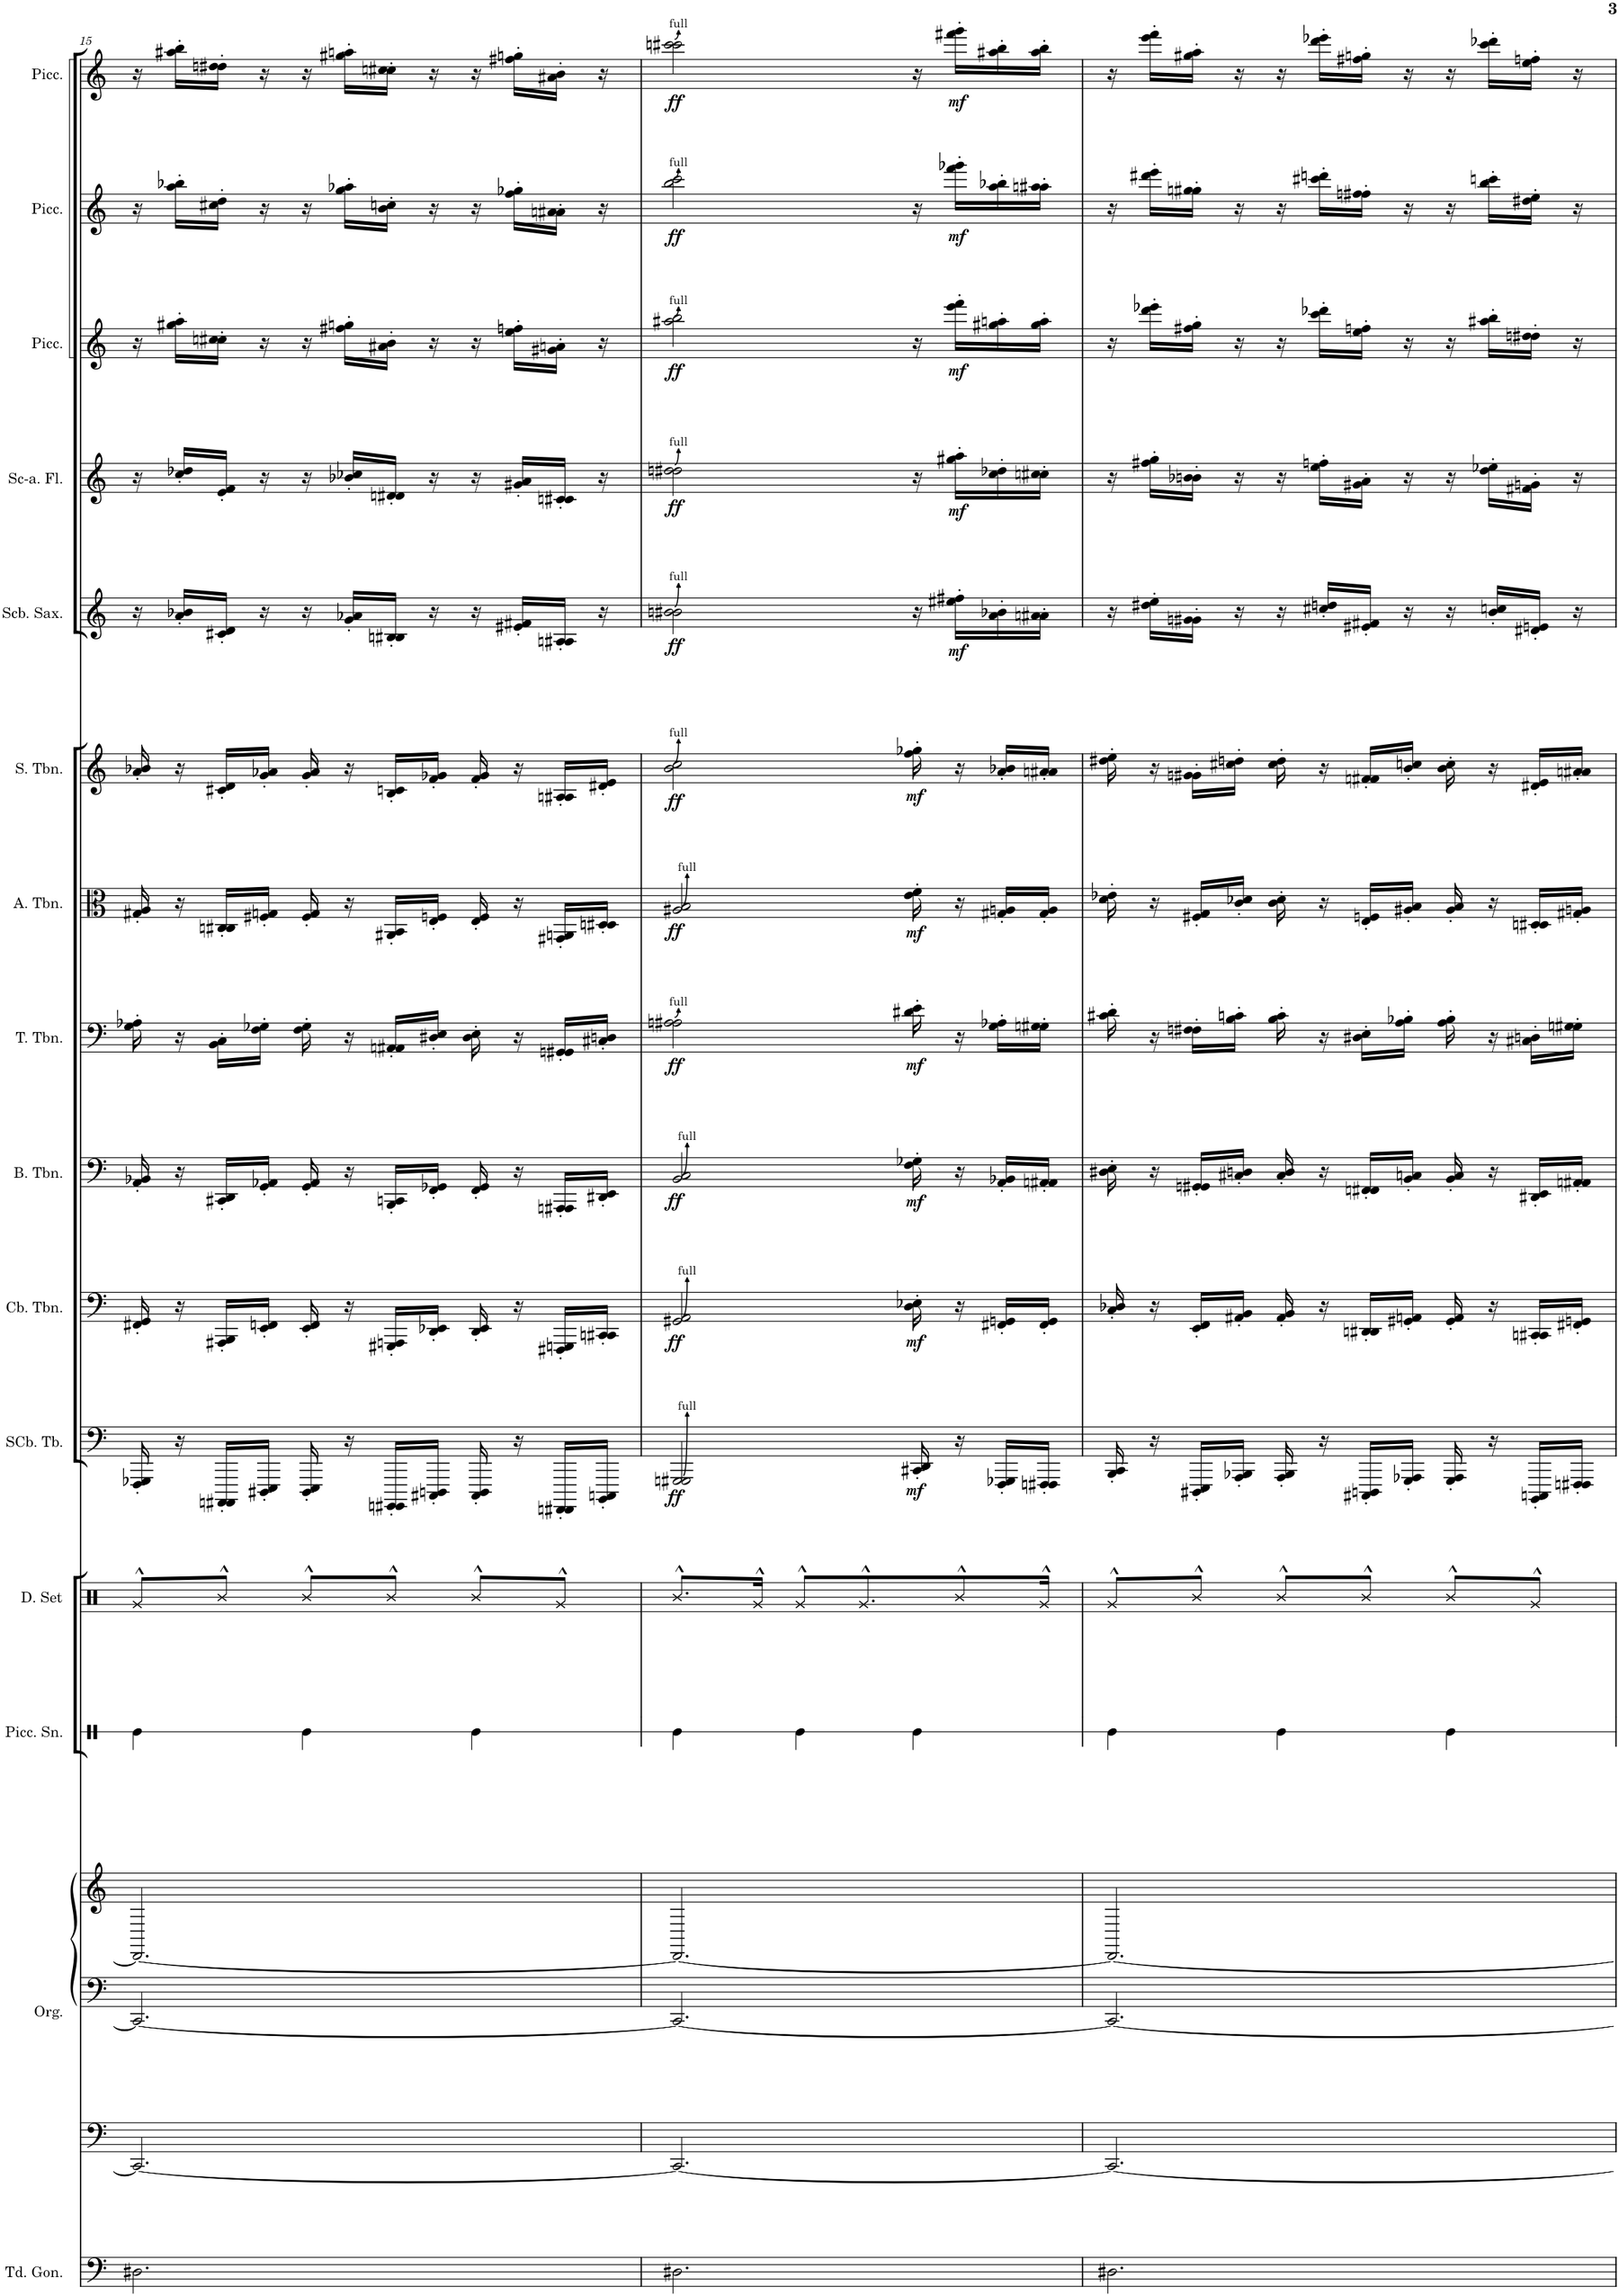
**kern	**kern	**kern	**kern	**kern	**kern	**kern	**dynam	**kern	**dynam	**kern	**dynam	**kern	**dynam	**kern	**dynam	**kern	**dynam	**kern	**dynam	**kern	**dynam	**kern	**dynam	**kern	**dynam	**kern	**dynam
*part15	*part14	*part14	*part14	*part13	*part12	*part11	*part11	*part10	*part10	*part9	*part9	*part8	*part8	*part7	*part7	*part6	*part6	*part5	*part5	*part4	*part4	*part3	*part3	*part2	*part2	*part1	*part1
*staff17	*staff16	*staff15	*staff14	*staff13	*staff12	*staff11	*staff11	*staff10	*staff10	*staff9	*staff9	*staff8	*staff8	*staff7	*staff7	*staff6	*staff6	*staff5	*staff5	*staff4	*staff4	*staff3	*staff3	*staff2	*staff2	*staff1	*staff1
*I"Tuned Gongs	*I"Organ	*	*	*I"Piccolo Snare	*I"Drumset	*I"Sub-Contrabass Tuba	*	*I"Contrabass Trombone	*	*I"Bass Trombone	*	*I"Tenor Trombone	*	*I"Alto Trombone	*	*I"Soprano Trombone	*	*I"Subcontrabass Saxophone	*	*I"Sub Contra-alto Flute	*	*I"Piccolo	*	*I"Piccolo	*	*I"Piccolo	*
*I'Td. Gon.	*I'Org.	*	*	*I'Picc. Sn.	*I'D. Set	*I'SCb. Tb.	*	*I'Cb. Tbn.	*	*I'B. Tbn.	*	*I'T. Tbn.	*	*I'A. Tbn.	*	*I'S. Tbn.	*	*I'Scb. Sax.	*	*I'Sc-a. Fl.	*	*I'Picc.	*	*I'Picc.	*	*I'Picc.	*
!!LO:PB:g=z
*clefF4	*clefF4	*clefF4	*clefG2	*clefX	*clefX	*clefF4	*	*clefF4	*	*clefF4	*	*clefF4	*	*clefC3	*	*clefG2	*	*clefG2	*	*clefG2	*	*clefG2	*	*clefG2	*	*clefG2	*
*	*	*	*	*	*	*	*	*	*	*	*	*	*	*	*	*	*	*Trd22c38	*	*Trd17c29	*	*Trd-7c-12	*	*Trd-7c-12	*	*Trd-7c-12	*
*k[]	*k[]	*k[]	*k[]	*k[]	*k[]	*k[]	*	*k[]	*	*k[]	*	*k[]	*	*k[]	*	*k[]	*	*k[]	*	*k[]	*	*k[]	*	*k[]	*	*k[]	*
*M3/4	*M3/4	*M3/4	*M3/4	*M3/4	*M3/4	*M3/4	*	*M3/4	*	*M3/4	*	*M3/4	*	*M3/4	*	*M3/4	*	*M3/4	*	*M3/4	*	*M3/4	*	*M3/4	*	*M3/4	*
=15	=15	=15	=15	=15	=15	=15	=15	=15	=15	=15	=15	=15	=15	=15	=15	=15	=15	=15	=15	=15	=15	=15	=15	=15	=15	=15	=15
2.D#X\	2.CC/_	2.CC#/_	2.DD/_	4Re\	8Rg^^/L	16FFF/' 16GGG-X/'	.	16FF#X/' 16GG/'	.	16AA/' 16BB-X/'	.	16G\' 16A-X\'	.	16G#X/' 16A/'	.	16a/' 16b-X/'	.	16r	.	16r	.	16r	.	16r	.	16r	.
.	.	.	.	.	.	16r	.	16r	.	16r	.	16r	.	16r	.	16r	.	16a/' 16b-X/'LL	.	16cc/' 16dd-X/'LL	.	16gg#X\' 16aa\'LL	.	16aa\' 16bb-X\'LL	.	16aa#X\' 16bb\'LL	.
.	.	.	.	.	8R^^/J	16AAAAn/' 16AAAA#X/'LL	.	16AAA#X/' 16BBB/'LL	.	16CC#X/' 16DD/'LL	.	16BB\' 16C\'LL	.	16Cn/' 16C#X/'LL	.	16c#X/' 16d/'LL	.	16c#X/' 16d/'JJ	.	16e/' 16f/'JJ	.	16ccn\' 16cc#X\'JJ	.	16cc#X\' 16dd\'JJ	.	16ddn\' 16dd#X\'JJ	.
.	.	.	.	.	.	16DDD#X/' 16EEE/'JJ	.	16EE/' 16FFn/'JJ	.	16GG/' 16AA-X/'JJ	.	16F\' 16G-X\'JJ	.	16F#X/' 16Gn/'JJ	.	16g/' 16a-X/'JJ	.	16r	.	16r	.	16r	.	16r	.	16r	.
.	.	.	.	4Re\	8R^^/L	16DDD#/' 16EEE/'	.	16EE/' 16FF/'	.	16GG/' 16AA-/'	.	16F\' 16G-\'	.	16F#/' 16G/'	.	16g/' 16a-/'	.	16r	.	16r	.	16r	.	16r	.	16r	.
.	.	.	.	.	.	16r	.	16r	.	16r	.	16r	.	16r	.	16r	.	16g/' 16a-X/'LL	.	16b-X/' 16cc-X/'LL	.	16ff#X\' 16ggn\'LL	.	16gg\' 16aa-X\'LL	.	16gg#X\' 16aan\'LL	.
.	.	.	.	.	8R^^/J	16GGGGn/' 16GGGG#X/'LL	.	16GGG#X/' 16AAAn/'LL	.	16BBB/' 16CCn/'LL	.	16AAn/' 16AA#X/'LL	.	16AA#X/' 16BB/'LL	.	16B/' 16cn/'LL	.	16Bn/' 16B#X/'JJ	.	16dn/' 16d#X/'JJ	.	16a#X\' 16b\'JJ	.	16b\' 16ccn\'JJ	.	16ccn\' 16cc#X\'JJ	.
.	.	.	.	.	.	16CCC#X/' 16DDDn/'JJ	.	16DD/' 16EE-X/'JJ	.	16FF/' 16GG-X/'JJ	.	16D#X/' 16E/'JJ	.	16E/' 16Fn/'JJ	.	16f/' 16g-X/'JJ	.	16r	.	16r	.	16r	.	16r	.	16r	.
.	.	.	.	4Re\	8R^^/L	16CCC#/' 16DDD/'	.	16DD/' 16EE-/'	.	16FF/' 16GG-/'	.	16D#\' 16E\'	.	16E/' 16F/'	.	16f/' 16g-/'	.	16r	.	16r	.	16r	.	16r	.	16r	.
.	.	.	.	.	.	16r	.	16r	.	16r	.	16r	.	16r	.	16r	.	16e#X/' 16f#X/'LL	.	16g#X/' 16a/'LL	.	16ee\' 16ffn\'LL	.	16ff\' 16gg-X\'LL	.	16ff#X\' 16ggn\'LL	.
.	.	.	.	.	8Rg^^/J	16FFFFn/' 16FFFF#X/'LL	.	16FFF#X/' 16GGGn/'LL	.	16AAAn/' 16AAA#X/'LL	.	16GGn/' 16GG#X/'LL	.	16GG#X/' 16AAn/'LL	.	16An/' 16A#X/'LL	.	16An/' 16A#X/'JJ	.	16cn/' 16c#X/'JJ	.	16g#X\' 16an\'JJ	.	16an\' 16a#X\'JJ	.	16a#X\' 16b\'JJ	.
.	.	.	.	.	.	16BBBB/' 16CCCn/'JJ	.	16CCn/' 16CC#X/'JJ	.	16DD#X/' 16EE/'JJ	.	16C#X/' 16Dn/'JJ	.	16Dn/' 16D#X/'JJ	.	16d#X/' 16e/'JJ	.	16r	.	16r	.	16r	.	16r	.	16r	.
=16	=16	=16	=16	=16	=16	=16	=16	=16	=16	=16	=16	=16	=16	=16	=16	=16	=16	=16	=16	=16	=16	=16	=16	=16	=16	=16	=16
!	!	!	!	!	!	!	!LO:DY:b	!	!LO:DY:b	!	!LO:DY:b	!	!LO:DY:b	!	!LO:DY:b	!	!LO:DY:b	!	!LO:DY:b	!	!LO:DY:b	!	!LO:DY:b	!	!LO:DY:b	!	!LO:DY:b
2.D#X\	2.CC/_	2.CC#/_	2.DD/_	4Re\	8.R^^/L	2GGGn/ 2GGG#X/	ff	2GG#X/ 2AA/	ff	2BB/ 2C/	ff	2An\ 2A#X\	ff	2A#X/ 2B/	ff	2b\ 2cc\	ff	2bn\ 2b#X\	ff	2ddn\ 2dd#X\	ff	2aa#X\ 2bb\	ff	2bb\ 2ccc\	ff	2cccn\ 2ccc#X\	ff
.	.	.	.	.	16Rg^^/Jk	.	.	.	.	.	.	.	.	.	.	.	.	.	.	.	.	.	.	.	.	.	.
.	.	.	.	4Re\	8Rg^^/L	.	.	.	.	.	.	.	.	.	.	.	.	.	.	.	.	.	.	.	.	.	.
.	.	.	.	.	8.Rg^^/	.	.	.	.	.	.	.	.	.	.	.	.	.	.	.	.	.	.	.	.	.	.
!	!	!	!	!	!	!	!LO:DY:b	!	!LO:DY:b	!	!LO:DY:b	!	!LO:DY:b	!	!LO:DY:b	!	!LO:DY:b	!	!	!	!	!	!	!	!	!	!
.	.	.	.	4Re\	.	16CC#X/' 16DD/'	mf	16D\' 16E-X\'	mf	16F\' 16G-X\'	mf	16d#X\' 16e\'	mf	16e\' 16f\'	mf	16ff\' 16gg-X\'	mf	16r	.	16r	.	16r	.	16r	.	16r	.
!	!	!	!	!	!	!	!	!	!	!	!	!	!	!	!	!	!	!	!LO:DY:b	!	!LO:DY:b	!	!LO:DY:b	!	!LO:DY:b	!	!LO:DY:b
.	.	.	.	.	8R^^/	16r	.	16r	.	16r	.	16r	.	16r	.	16r	.	16ee#X\' 16ff#X\'LL	mf	16gg#X\' 16aa\'LL	mf	16eee\' 16fff\'LL	mf	16fff\' 16ggg-X\'LL	mf	16fff#X\' 16ggg\'LL	mf
.	.	.	.	.	.	16FFF/' 16GGG-X/'LL	.	16FF#X/' 16GGn/'LL	.	16AA/' 16BB-X/'LL	.	16G\' 16A-X\'LL	.	16G#X/' 16An/'LL	.	16a/' 16b-X/'LL	.	16a\' 16b-X\'	.	16cc\' 16dd-X\'	.	16gg#X\' 16aan\'	.	16aa\' 16bb-X\'	.	16aa#X\' 16bb\'	.
.	.	.	.	.	16Rg^^/Jk	16FFFn/' 16FFF#X/'JJ	.	16FF#/' 16GG/'JJ	.	16AAn/' 16AA#X/'JJ	.	16Gn\' 16G#X\'JJ	.	16G#/' 16A/'JJ	.	16an/' 16a#X/'JJ	.	16an\' 16a#X\'JJ	.	16ccn\' 16cc#X\'JJ	.	16gg#\' 16aa\'JJ	.	16aan\' 16aa#X\'JJ	.	16aa#\' 16bb\'JJ	.
=17	=17	=17	=17	=17	=17	=17	=17	=17	=17	=17	=17	=17	=17	=17	=17	=17	=17	=17	=17	=17	=17	=17	=17	=17	=17	=17	=17
2.D#X\	2.CC/_	2.CC#/_	2.DD/_	4Re\	8Rg^^/L	16BBB/' 16CC/'	.	16C/' 16D-X/'	.	16D#X\' 16E\'	.	16c#X\' 16d\'	.	16d\' 16e-X\'	.	16dd#X\' 16ee\'	.	16r	.	16r	.	16r	.	16r	.	16r	.
.	.	.	.	.	.	16r	.	16r	.	16r	.	16r	.	16r	.	16r	.	16dd#X\' 16ee\'LL	.	16ff#X\' 16gg\'LL	.	16ddd\' 16eee-X\'LL	.	16ddd#X\' 16eee\'LL	.	16eee\' 16fff\'LL	.
.	.	.	.	.	8R^^/J	16DDD#X/' 16EEE/'LL	.	16EE/' 16FF/'LL	.	16GGn/' 16GG#X/'LL	.	16Fn\' 16F#X\'LL	.	16F#X/' 16G/'LL	.	16gn\' 16g#X\'LL	.	16gn\' 16g#X\'JJ	.	16b-X\' 16bn\'JJ	.	16ff#X\' 16gg\'JJ	.	16ggn\' 16gg#X\'JJ	.	16gg#X\' 16aa\'JJ	.
.	.	.	.	.	.	16AAA/' 16BBB-X/'JJ	.	16AA#X/' 16BB/'JJ	.	16C#X/' 16Dn/'JJ	.	16B\' 16cn\'JJ	.	16c/' 16d-X/'JJ	.	16cc#X\' 16ddn\'JJ	.	16r	.	16r	.	16r	.	16r	.	16r	.
.	.	.	.	4Re\	8R^^/L	16AAA/' 16BBB-/'	.	16AA#/' 16BB/'	.	16C#/' 16D/'	.	16B\' 16c\'	.	16c\' 16d-\'	.	16cc#\' 16dd\'	.	16r	.	16r	.	16r	.	16r	.	16r	.
.	.	.	.	.	.	16r	.	16r	.	16r	.	16r	.	16r	.	16r	.	16cc#X/' 16ddn/'LL	.	16ee\' 16ffn\'LL	.	16ccc\' 16ddd-X\'LL	.	16ccc#X\' 16dddn\'LL	.	16ddd\' 16eee-X\'LL	.
.	.	.	.	.	8R^^/J	16CCC#X/' 16DDDn/'LL	.	16DDn/' 16DD#X/'LL	.	16FFn/' 16FF#X/'LL	.	16D#X\' 16E\'LL	.	16E/' 16Fn/'LL	.	16fn/' 16f#X/'LL	.	16e#X/' 16f#X/'JJ	.	16g#X\' 16a\'JJ	.	16ee\' 16ffn\'JJ	.	16ffn\' 16ff#X\'JJ	.	16ff#X\' 16ggn\'JJ	.
.	.	.	.	.	.	16GGG/' 16AAA-X/'JJ	.	16GG#X/' 16AAn/'JJ	.	16BB/' 16Cn/'JJ	.	16A\' 16B-X\'JJ	.	16A#X/' 16B/'JJ	.	16b/' 16ccn/'JJ	.	16r	.	16r	.	16r	.	16r	.	16r	.
.	.	.	.	4Re\	8R^^/L	16GGG/' 16AAA-/'	.	16GG#/' 16AA/'	.	16BB/' 16C/'	.	16A\' 16B-\'	.	16A#/' 16B/'	.	16b\' 16cc\'	.	16r	.	16r	.	16r	.	16r	.	16r	.
.	.	.	.	.	.	16r	.	16r	.	16r	.	16r	.	16r	.	16r	.	16b/' 16ccn/'LL	.	16dd\' 16ee-X\'LL	.	16aa#X\' 16bb\'LL	.	16bb\' 16cccn\'LL	.	16ccc\' 16ddd-X\'LL	.
.	.	.	.	.	8Rg^^/J	16BBBB/' 16CCCn/'LL	.	16CCn/' 16CC#X/'LL	.	16DD#X/' 16EE/'LL	.	16C#X\' 16Dn\'LL	.	16Dn/' 16D#X/'LL	.	16d#X/' 16e/'LL	.	16d#X/' 16en/'JJ	.	16f#X\' 16gn\'JJ	.	16ddn\' 16dd#X\'JJ	.	16dd#X\' 16ee\'JJ	.	16ee\' 16ffn\'JJ	.
.	.	.	.	.	.	16FFFn/' 16FFF#X/'JJ	.	16FF#X/' 16GGn/'JJ	.	16AAn/' 16AA#X/'JJ	.	16Gn\' 16G#X\'JJ	.	16G#X/' 16An/'JJ	.	16an/' 16a#X/'JJ	.	16r	.	16r	.	16r	.	16r	.	16r	.
=	=	=	=	=	=	=	=	=	=	=	=	=	=	=	=	=	=	=	=	=	=	=	=	=	=	=	=
*-	*-	*-	*-	*-	*-	*-	*-	*-	*-	*-	*-	*-	*-	*-	*-	*-	*-	*-	*-	*-	*-	*-	*-	*-	*-	*-	*-
